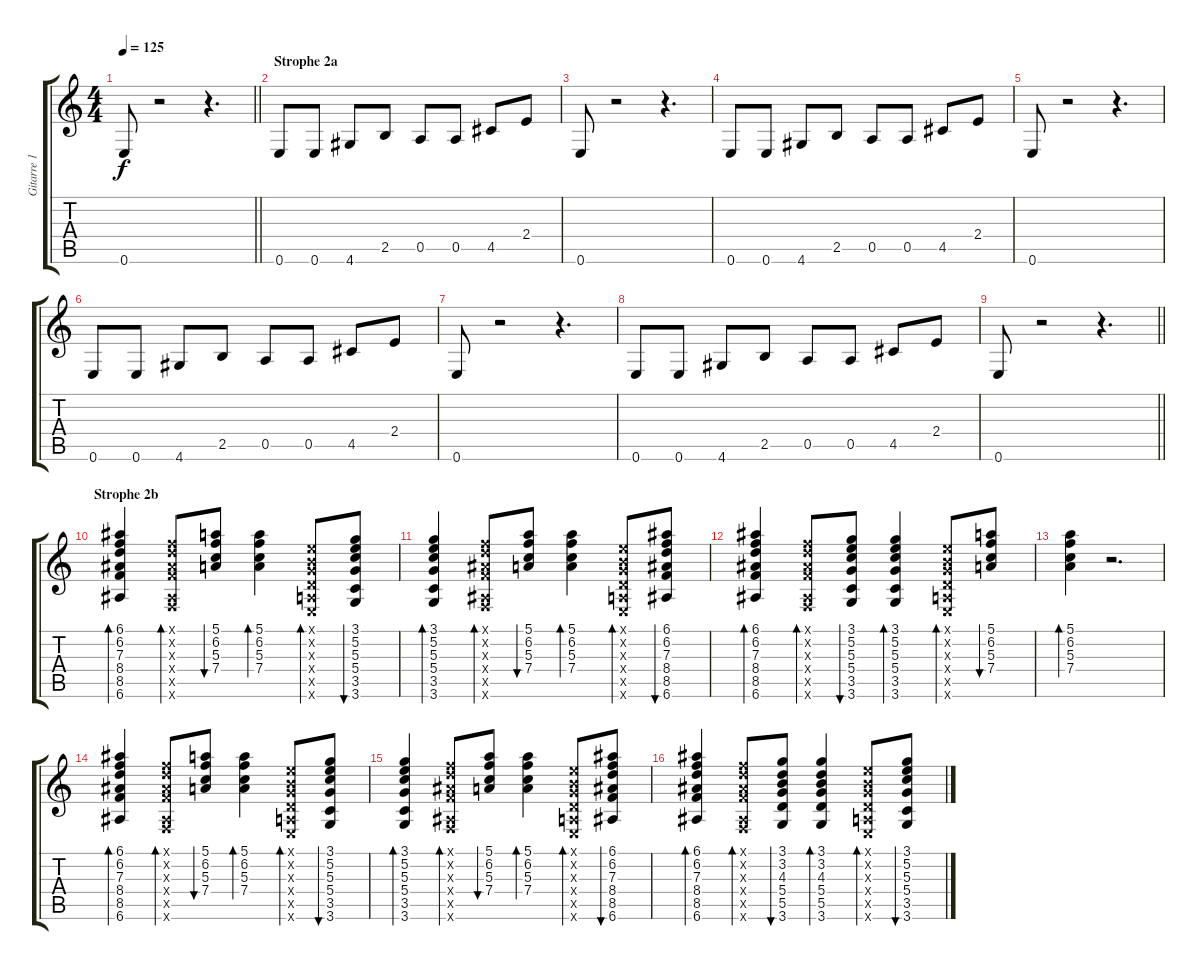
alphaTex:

\track ("Gitarre 1" "Gitarre 1") {instrument electricguitarclean}
\staff {score tabs}
\tuning (E4 B3 G3 D3 A2 E2) {hide}
\ts (4 4)
\tempo 125
\clef g2
\barLineRight lightlight
\ks c
0.6.8{dy f} r.2 r.4{d} |
\section ("" "Strophe 2a")
0.6.8 0.6.8 4.6.8 2.5.8 0.5.8 0.5.8 4.5.8 2.4.8 |
0.6.8 r.2 r.4{d} |
0.6.8 0.6.8 4.6.8 2.5.8 0.5.8 0.5.8 4.5.8 2.4.8 |
0.6.8 r.2 r.4{d} |
0.6.8 0.6.8 4.6.8 2.5.8 0.5.8 0.5.8 4.5.8 2.4.8 |
0.6.8 r.2 r.4{d} |
0.6.8 0.6.8 4.6.8 2.5.8 0.5.8 0.5.8 4.5.8 2.4.8 |
\barLineRight lightlight
0.6.8 r.2 r.4{d} |
\section ("" "Strophe 2b")
(6.1 6.2 7.3 8.4 8.5 6.6).4{bd 60} (1.1{x} 3.2{x} 3.3{x} 3.4{x} 1.5{x} 1.6{x}).8{bd 60} (5.1 6.2 5.3 7.4).8{bu 60} (5.1 6.2 5.3 7.4).4{bd 60} (0.1{x} 0.2{x} 0.3{x} 0.4{x} 0.5{x} 0.6{x}).8{bd 60} (3.1 5.2 5.3 5.4 3.5 3.6).8{bu 60} |
(3.1 5.2 5.3 5.4 3.5 3.6).4{bd 60} (1.1{x} 3.2{x} 3.3{x} 3.4{x} 1.5{x} 1.6{x}).8{bd 60} (5.1 6.2 5.3 7.4).8{bu 60} (5.1 6.2 5.3 7.4).4{bd 60} (0.1{x} 0.2{x} 0.3{x} 0.4{x} 0.5{x} 0.6{x}).8{bd 60} (6.1 6.2 7.3 8.4 8.5 6.6).8{bu 60} |
(6.1 6.2 7.3 8.4 8.5 6.6).4{bd 60} (1.1{x} 3.2{x} 3.3{x} 3.4{x} 1.5{x} 1.6{x}).8{bd 60} (3.1 5.2 5.3 5.4 3.5 3.6).8{bu 60} (3.1 5.2 5.3 5.4 3.5 3.6).4{bd 60} (0.1{x} 0.2{x} 0.3{x} 0.4{x} 0.5{x} 0.6{x}).8{bd 60} (5.1 6.2 5.3 7.4).8{bu 60} |
(5.1 6.2 5.3 7.4).4{bd 60} r.2{d} |
(6.1 6.2 7.3 8.4 8.5 6.6).4{bd 60} (1.1{x} 3.2{x} 3.3{x} 3.4{x} 1.5{x} 1.6{x}).8{bd 60} (5.1 6.2 5.3 7.4).8{bu 60} (5.1 6.2 5.3 7.4).4{bd 60} (0.1{x} 0.2{x} 0.3{x} 0.4{x} 0.5{x} 0.6{x}).8{bd 60} (3.1 5.2 5.3 5.4 3.5 3.6).8{bu 60} |
(3.1 5.2 5.3 5.4 3.5 3.6).4{bd 60} (1.1{x} 3.2{x} 3.3{x} 3.4{x} 1.5{x} 1.6{x}).8{bd 60} (5.1 6.2 5.3 7.4).8{bu 60} (5.1 6.2 5.3 7.4).4{bd 60} (0.1{x} 0.2{x} 0.3{x} 0.4{x} 0.5{x} 0.6{x}).8{bd 60} (6.1 6.2 7.3 8.4 8.5 6.6).8{bu 60} |
(6.1 6.2 7.3 8.4 8.5 6.6).4{bd 60} (1.1{x} 3.2{x} 3.3{x} 3.4{x} 1.5{x} 1.6{x}).8{bd 60} (3.1 3.2 4.3 5.4 5.5 3.6).8{bu 60} (3.1 3.2 4.3 5.4 5.5 3.6).4{bd 60} (0.1{x} 0.2{x} 0.3{x} 0.4{x} 0.5{x} 0.6{x}).8{bd 60} (3.1 5.2 5.3 5.4 3.5 3.6).8{bu 60}
